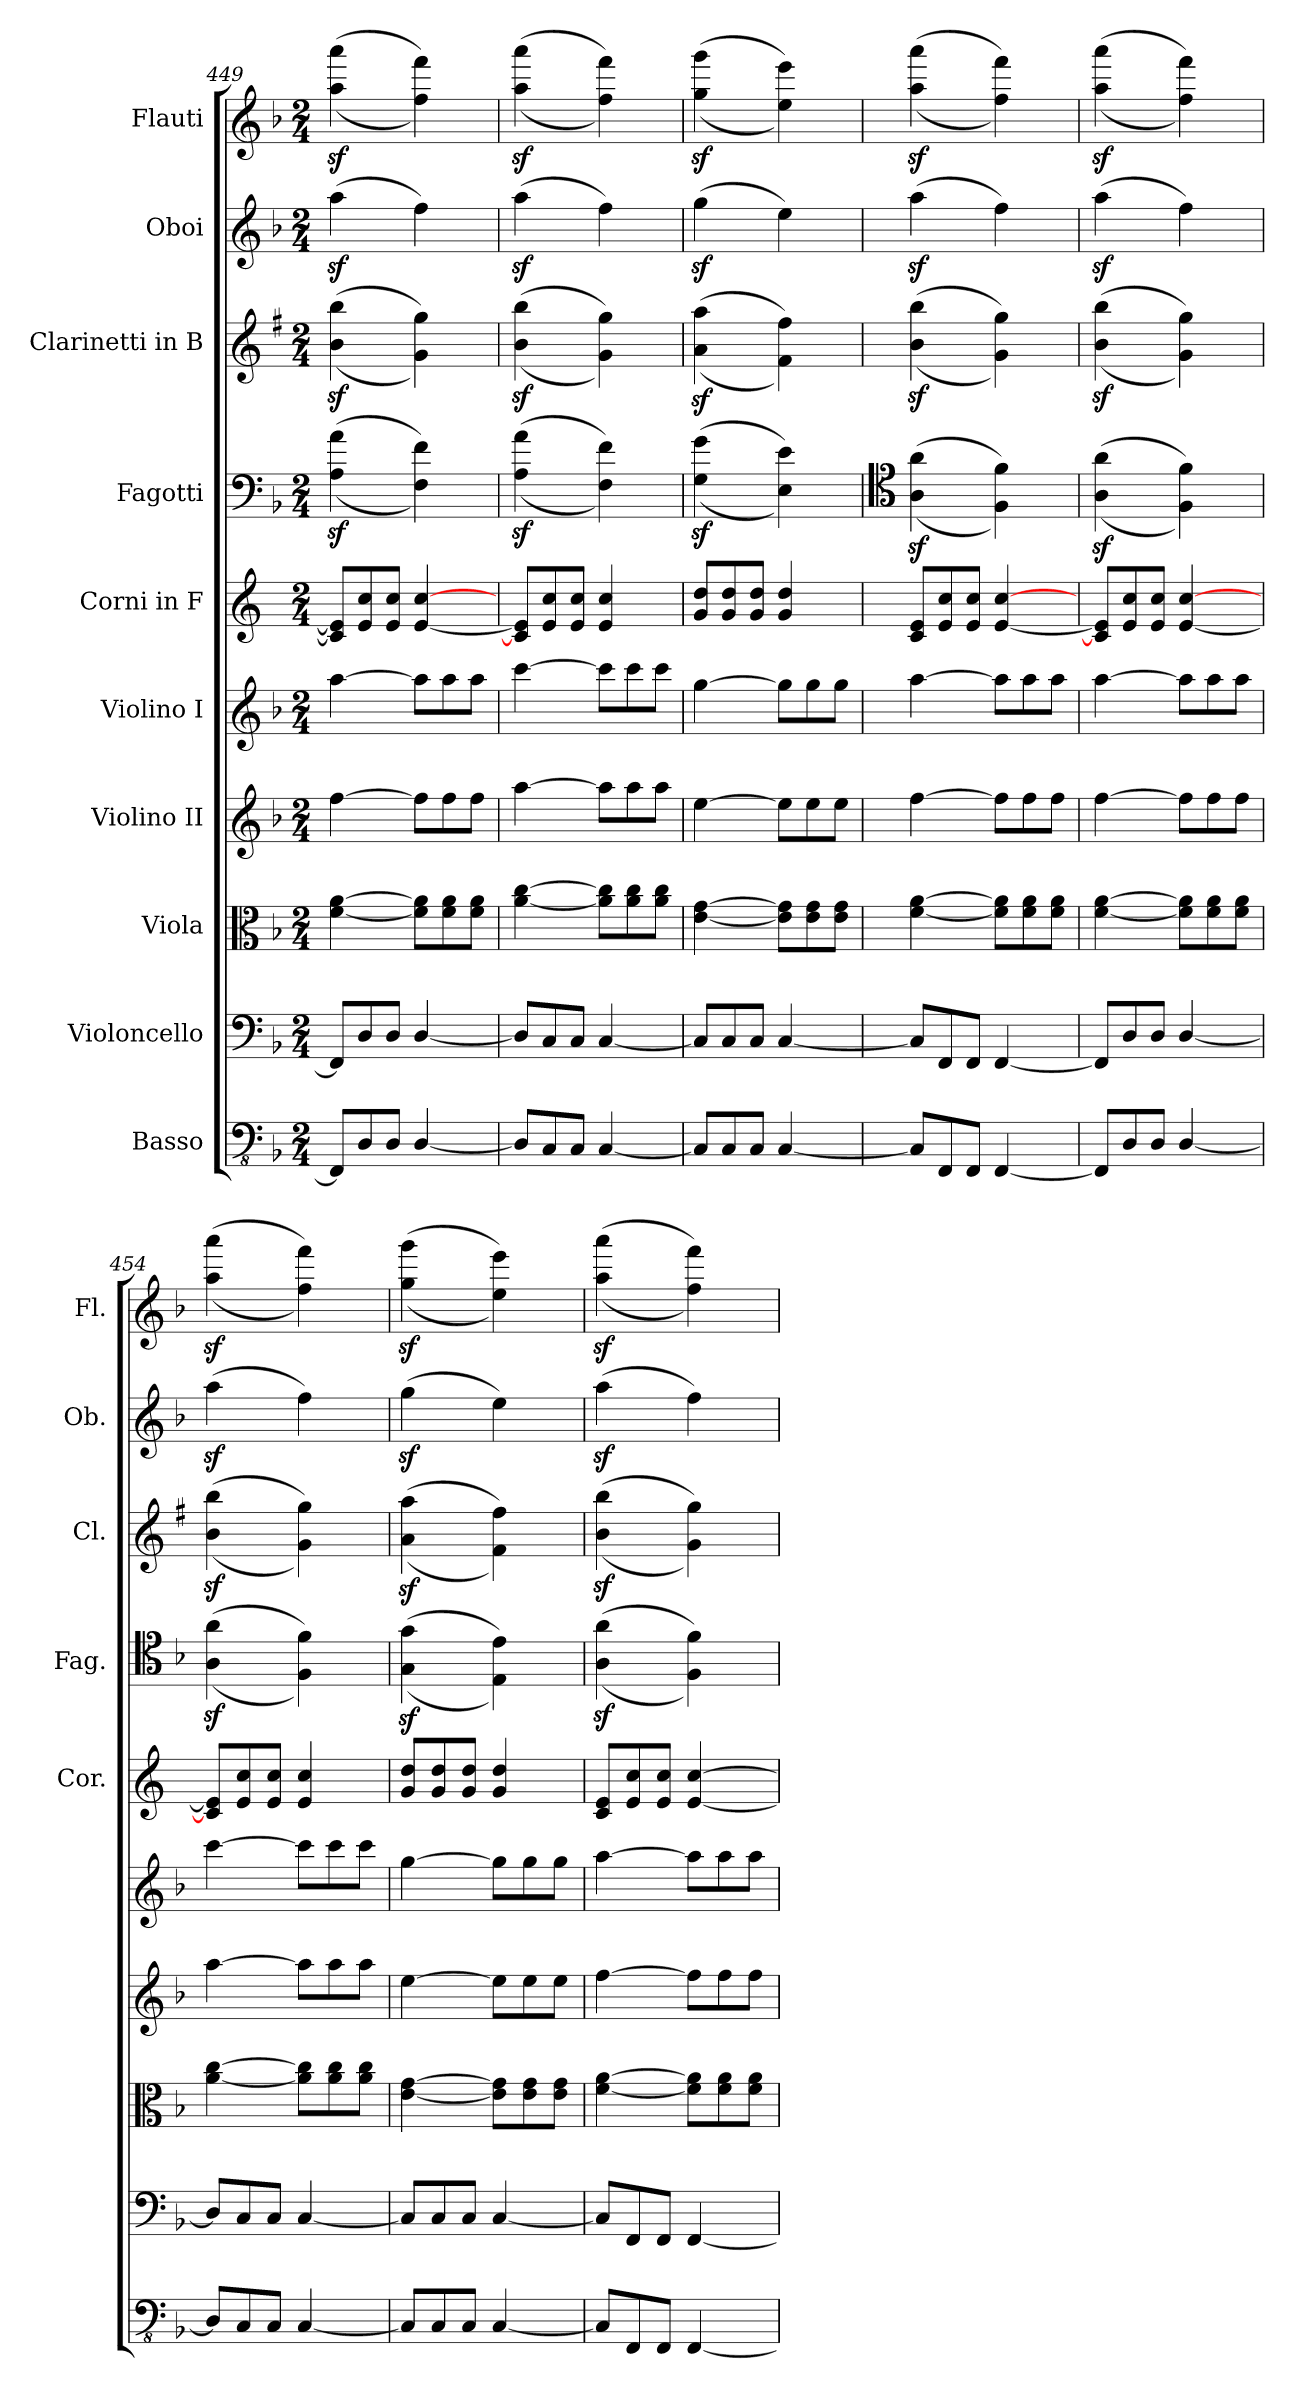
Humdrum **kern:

**kern	**kern	**kern	**kern	**kern	**kern	**kern	**kern	**kern	**kern
*part10	*part9	*part8	*part7	*part6	*part5	*part4	*part3	*part2	*part1
*staff10	*staff9	*staff8	*staff7	*staff6	*staff5	*staff4	*staff3	*staff2	*staff1
*I"Basso	*I"Violoncello	*I"Viola	*I"Violino II	*I"Violino I	*I"Corni in F	*I"Fagotti	*I"Clarinetti in B	*I"Oboi	*I"Flauti
*	*	*	*	*	*I'Cor.	*I'Fag.	*I'Cl.	*I'Ob.	*I'Fl.
*clefFv4	*clefF4	*clefC3	*clefG2	*clefG2	*clefG2	*clefF4	*clefG2	*clefG2	*clefG2
*	*	*	*	*	*ITrd4c7	*	*ITrd1c2	*	*
*k[b-]	*k[b-]	*k[b-]	*k[b-]	*k[b-]	*k[b-]	*k[b-]	*k[b-]	*k[b-]	*k[b-]
*M2/4	*M2/4	*M2/4	*M2/4	*M2/4	*M2/4	*M2/4	*M2/4	*M2/4	*M2/4
*Xtuplet	*Xtuplet	*	*	*	*Xtuplet	*	*	*	*
=449	=449	=449	=449	=449	=449	=449	=449	=449	=449
12FFF/L]	12FF/L]	[4f\ [4a\	[4ff\	[4aa\	12F/] 12A/]L	((4A\z< 4a\z<	((4a\z< 4aa\z<	(4aaz<\	((4aa\z< 4aaa\z<
12DD/	12D/	.	.	.	12A/ 12f/	.	.	.	.
12DD/J	12D/J	.	.	.	12A/ 12f/J	.	.	.	.
*	*	*Xtuplet	*Xtuplet	*Xtuplet	*	*	*	*	*
[4DD/	[4D/	12f\] 12a\]L	12ff\L]	12aa\L]	[4A/ [4f/	4F\ 4f\))	4f\ 4ff\))	4ff\)	4ff\ 4fff\))
.	.	12f\ 12a\	12ff\	12aa\	.	.	.	.	.
.	.	12f\ 12a\J	12ff\J	12aa\J	.	.	.	.	.
=450	=450	=450	=450	=450	=450	=450	=450	=450	=450
12DD/L]	12D/L]	[4a\ [4cc\	[4aa\	[4ccc\	12F/] 12A/]L	((4A\z< 4a\z<	((4a\z< 4aa\z<	(4aaz<\	((4aa\z< 4aaa\z<
12CC/	12C/	.	.	.	12A/ 12f/	.	.	.	.
12CC/J	12C/J	.	.	.	12A/ 12f/J	.	.	.	.
[4CC/	[4C/	12a\] 12cc\]L	12aa\L]	12ccc\L]	4A/ 4f/	4F\ 4f\))	4f\ 4ff\))	4ff\)	4ff\ 4fff\))
.	.	12a\ 12cc\	12aa\	12ccc\	.	.	.	.	.
.	.	12a\ 12cc\J	12aa\J	12ccc\J	.	.	.	.	.
=451	=451	=451	=451	=451	=451	=451	=451	=451	=451
12CC/L]	12C/L]	[4e\ [4g\	[4ee\	[4gg\	12c/ 12g/L	((4G\z< 4g\z<	((4g\z< 4gg\z<	(4ggz<\	((4gg\z< 4ggg\z<
12CC/	12C/	.	.	.	12c/ 12g/	.	.	.	.
12CC/J	12C/J	.	.	.	12c/ 12g/J	.	.	.	.
[4CC/	[4C/	12e\] 12g\]L	12ee\L]	12gg\L]	4c/ 4g/	4E\ 4e\))	4e\ 4ee\))	4ee\)	4ee\ 4eee\))
.	.	12e\ 12g\	12ee\	12gg\	.	.	.	.	.
.	.	12e\ 12g\J	12ee\J	12gg\J	.	.	.	.	.
=452	=452	=452	=452	=452	=452	=452	=452	=452	=452
*	*	*	*	*	*	*clefC4	*	*	*
12CC/L]	12C/L]	[4f\ [4a\	[4ff\	[4aa\	12F/ 12A/L	((4A\z< 4a\z<	((4a\z< 4aa\z<	(4aaz<\	((4aa\z< 4aaa\z<
12FFF/	12FF/	.	.	.	12A/ 12f/	.	.	.	.
12FFF/J	12FF/J	.	.	.	12A/ 12f/J	.	.	.	.
[4FFF/	[4FF/	12f\] 12a\]L	12ff\L]	12aa\L]	[4A/ [4f/	4F\ 4f\))	4f\ 4ff\))	4ff\)	4ff\ 4fff\))
.	.	12f\ 12a\	12ff\	12aa\	.	.	.	.	.
.	.	12f\ 12a\J	12ff\J	12aa\J	.	.	.	.	.
=453	=453	=453	=453	=453	=453	=453	=453	=453	=453
12FFF/L]	12FF/L]	[4f\ [4a\	[4ff\	[4aa\	12F/] 12A/]L	((4A\z< 4a\z<	((4a\z< 4aa\z<	(4aaz<\	((4aa\z< 4aaa\z<
12DD/	12D/	.	.	.	12A/ 12f/	.	.	.	.
12DD/J	12D/J	.	.	.	12A/ 12f/J	.	.	.	.
[4DD/	[4D/	12f\] 12a\]L	12ff\L]	12aa\L]	[4A/ [4f/	4F\ 4f\))	4f\ 4ff\))	4ff\)	4ff\ 4fff\))
.	.	12f\ 12a\	12ff\	12aa\	.	.	.	.	.
.	.	12f\ 12a\J	12ff\J	12aa\J	.	.	.	.	.
=454	=454	=454	=454	=454	=454	=454	=454	=454	=454
12DD/L]	12D/L]	[4a\ [4cc\	[4aa\	[4ccc\	12F/] 12A/]L	((4A\z< 4a\z<	((4a\z< 4aa\z<	(4aaz<\	((4aa\z< 4aaa\z<
12CC/	12C/	.	.	.	12A/ 12f/	.	.	.	.
12CC/J	12C/J	.	.	.	12A/ 12f/J	.	.	.	.
[4CC/	[4C/	12a\] 12cc\]L	12aa\L]	12ccc\L]	4A/ 4f/	4F\ 4f\))	4f\ 4ff\))	4ff\)	4ff\ 4fff\))
.	.	12a\ 12cc\	12aa\	12ccc\	.	.	.	.	.
.	.	12a\ 12cc\J	12aa\J	12ccc\J	.	.	.	.	.
=455	=455	=455	=455	=455	=455	=455	=455	=455	=455
12CC/L]	12C/L]	[4e\ [4g\	[4ee\	[4gg\	12c/ 12g/L	((4G\z< 4g\z<	((4g\z< 4gg\z<	(4ggz<\	((4gg\z< 4ggg\z<
12CC/	12C/	.	.	.	12c/ 12g/	.	.	.	.
12CC/J	12C/J	.	.	.	12c/ 12g/J	.	.	.	.
[4CC/	[4C/	12e\] 12g\]L	12ee\L]	12gg\L]	4c/ 4g/	4E\ 4e\))	4e\ 4ee\))	4ee\)	4ee\ 4eee\))
.	.	12e\ 12g\	12ee\	12gg\	.	.	.	.	.
.	.	12e\ 12g\J	12ee\J	12gg\J	.	.	.	.	.
=456	=456	=456	=456	=456	=456	=456	=456	=456	=456
12CC/L]	12C/L]	[4f\ [4a\	[4ff\	[4aa\	12F/ 12A/L	((4A\z< 4a\z<	((4a\z< 4aa\z<	(4aaz<\	((4aa\z< 4aaa\z<
12FFF/	12FF/	.	.	.	12A/ 12f/	.	.	.	.
12FFF/J	12FF/J	.	.	.	12A/ 12f/J	.	.	.	.
[4FFF/	[4FF/	12f\] 12a\]L	12ff\L]	12aa\L]	[4A/ [4f/	4F\ 4f\))	4f\ 4ff\))	4ff\)	4ff\ 4fff\))
.	.	12f\ 12a\	12ff\	12aa\	.	.	.	.	.
.	.	12f\ 12a\J	12ff\J	12aa\J	.	.	.	.	.
=	=	=	=	=	=	=	=	=	=
*-	*-	*-	*-	*-	*-	*-	*-	*-	*-
